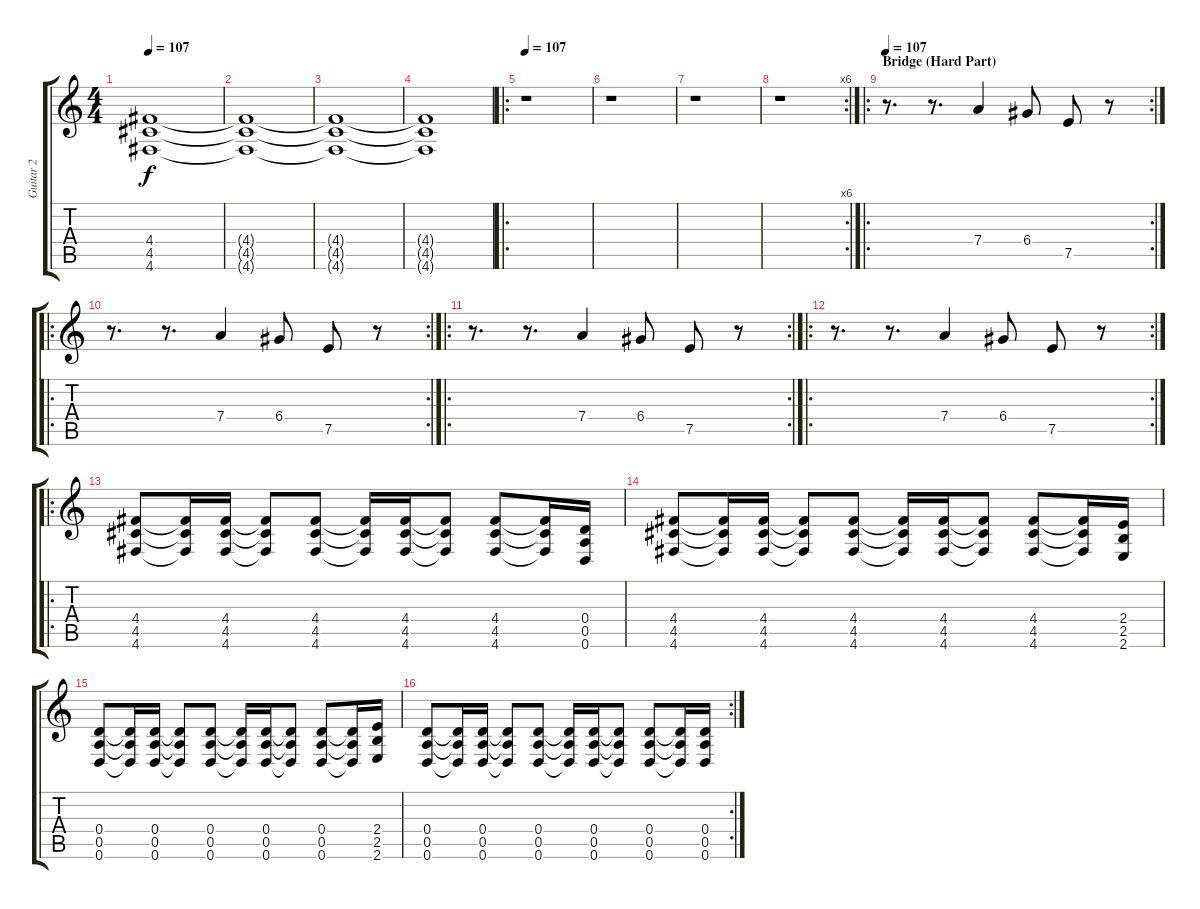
\track ("Guitar 2" "Guitar 2") {instrument overdrivenguitar}
\staff {score tabs}
\tuning (E4 B3 G3 D3 A2 D2) {hide}
\ts (4 4)
\tempo 107
\clef g2
\ks c
(4.4{t} 4.5{t} 4.6{t}).1{dy f} |
(4.4{t} 4.5{t} 4.6{t}).1 |
(4.4{t} 4.5{t} 4.6{t}).1 |
(4.4{t} 4.5{t} 4.6{t}).1 |
\ro
\tempo 107
r.1 |
r.1 |
r.1 |
\rc 6
r.1 |
\ro
\rc 2
\section ("" "Bridge (Hard Part)")
\tempo 107
r.8{d} r.8{d} 7.4.4 6.4.8 7.5.8 r.8 |
\ro
\rc 2
r.8{d} r.8{d} 7.4.4 6.4.8 7.5.8 r.8 |
\ro
\rc 2
r.8{d} r.8{d} 7.4.4 6.4.8 7.5.8 r.8 |
\ro
\rc 2
r.8{d} r.8{d} 7.4.4 6.4.8 7.5.8 r.8 |
\ro
(4.4 4.5 4.6).8 (4.4{t} 4.5{t} 4.6{t}).16 (4.4 4.5 4.6).16 (4.4{t} 4.5{t} 4.6{t}).8 (4.4 4.5 4.6).8 (4.4{t} 4.5{t} 4.6{t}).16 (4.4 4.5 4.6).16 (4.4{t} 4.5{t} 4.6{t}).8 (4.4 4.5 4.6).8 (4.4{t} 4.5{t} 4.6{t}).16 (0.4 0.5 0.6).16 |
(4.4 4.5 4.6).8 (4.4{t} 4.5{t} 4.6{t}).16 (4.4 4.5 4.6).16 (4.4{t} 4.5{t} 4.6{t}).8 (4.4 4.5 4.6).8 (4.4{t} 4.5{t} 4.6{t}).16 (4.4 4.5 4.6).16 (4.4{t} 4.5{t} 4.6{t}).8 (4.4 4.5 4.6).8 (4.4{t} 4.5{t} 4.6{t}).16 (2.4 2.5 2.6).16 |
(0.4 0.5 0.6).8 (0.4{t} 0.5{t} 0.6{t}).16 (0.4 0.5 0.6).16 (0.4{t} 0.5{t} 0.6{t}).8 (0.4 0.5 0.6).8 (0.4{t} 0.5{t} 0.6{t}).16 (0.4 0.5 0.6).16 (0.4{t} 0.5{t} 0.6{t}).8 (0.4 0.5 0.6).8 (0.4{t} 0.5{t} 0.6{t}).16 (2.4 2.5 2.6).16 |
\rc 2
(0.4 0.5 0.6).8 (0.4{t} 0.5{t} 0.6{t}).16 (0.4 0.5 0.6).16 (0.4{t} 0.5{t} 0.6{t}).8 (0.4 0.5 0.6).8 (0.4{t} 0.5{t} 0.6{t}).16 (0.4 0.5 0.6).16 (0.4{t} 0.5{t} 0.6{t}).8 (0.4 0.5 0.6).8 (0.4{t} 0.5{t} 0.6{t}).16 (0.4 0.5 0.6).16
